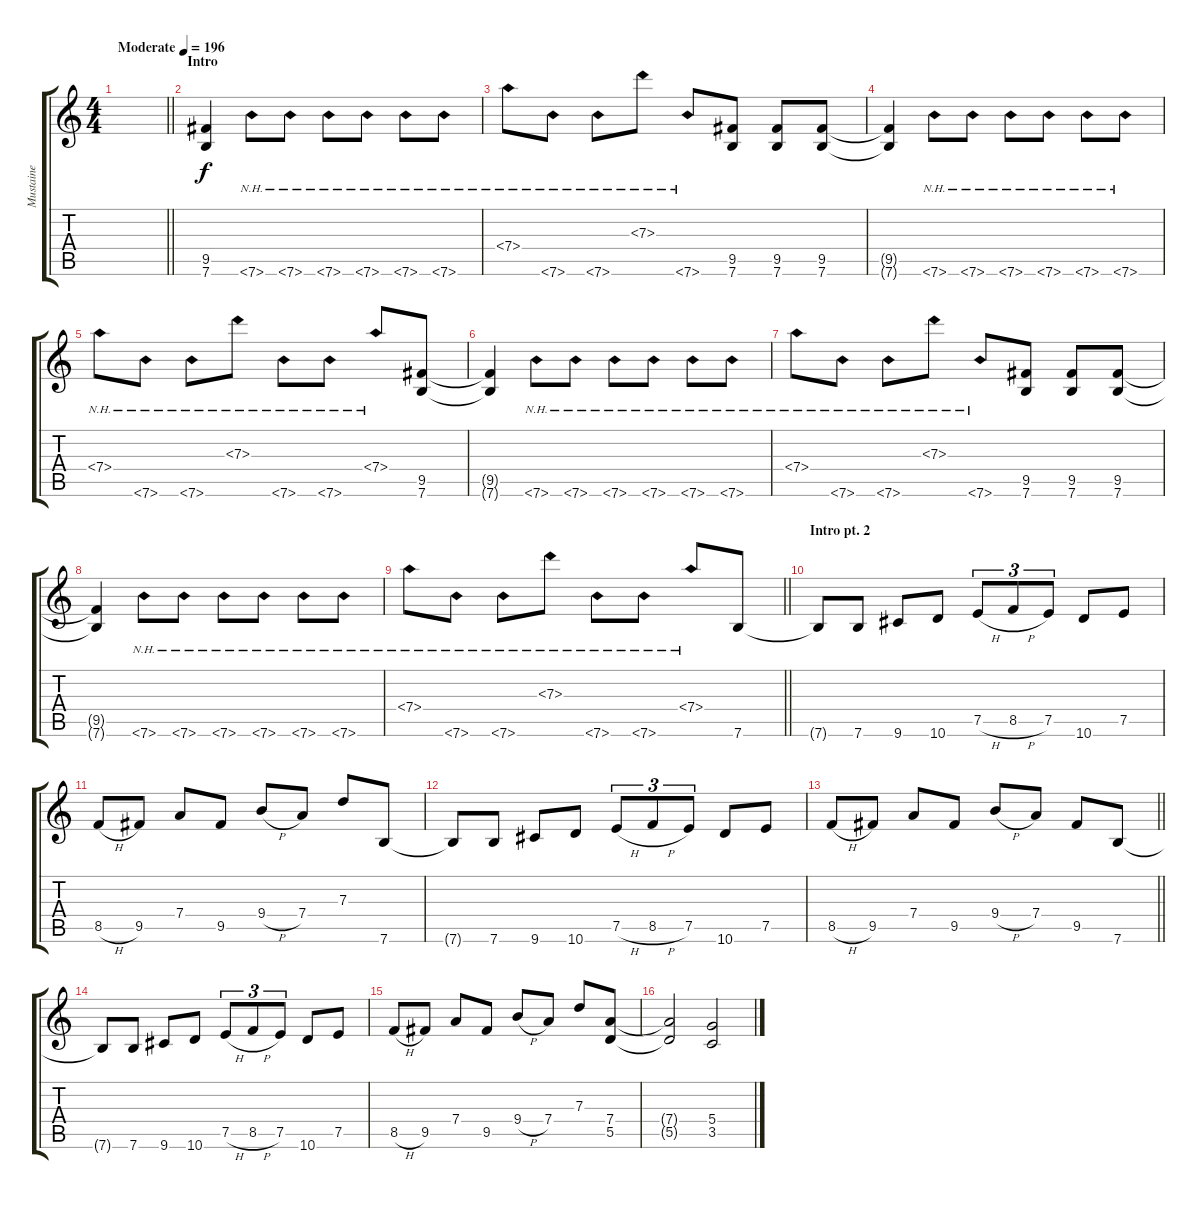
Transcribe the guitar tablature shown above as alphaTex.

\track ("Mustaine" "Mustaine") {instrument distortionguitar}
\staff {score tabs}
\tuning (E4 B3 G3 D3 A2 E2) {hide}
\ts (4 4)
\tempo (196 "Moderate")
\clef g2
\barLineRight lightlight
\ks c
|
\section ("" "Intro")
(9.5 7.6).4 7.6{nh}.8 7.6{nh}.8 7.6{nh}.8 7.6{nh}.8 7.6{nh}.8 7.6{nh}.8 |
7.4{nh}.8 7.6{nh}.8 7.6{nh}.8 7.3{nh}.8 7.6{nh}.8 (9.5 7.6).8 (9.5 7.6).8 (9.5 7.6).8 |
(9.5{t} 7.6{t}).4 7.6{nh}.8 7.6{nh}.8 7.6{nh}.8 7.6{nh}.8 7.6{nh}.8 7.6{nh}.8 |
7.4{nh}.8 7.6{nh}.8 7.6{nh}.8 7.3{nh}.8 7.6{nh}.8 7.6{nh}.8 7.4{nh}.8 (9.5 7.6).8 |
(9.5{t} 7.6{t}).4 7.6{nh}.8 7.6{nh}.8 7.6{nh}.8 7.6{nh}.8 7.6{nh}.8 7.6{nh}.8 |
7.4{nh}.8 7.6{nh}.8 7.6{nh}.8 7.3{nh}.8 7.6{nh}.8 (9.5 7.6).8 (9.5 7.6).8 (9.5 7.6).8 |
(9.5{t} 7.6{t}).4 7.6{nh}.8 7.6{nh}.8 7.6{nh}.8 7.6{nh}.8 7.6{nh}.8 7.6{nh}.8 |
\barLineRight lightlight
7.4{nh}.8 7.6{nh}.8 7.6{nh}.8 7.3{nh}.8 7.6{nh}.8 7.6{nh}.8 7.4{nh}.8 7.6.8 |
\section ("" "Intro pt. 2")
7.6{t}.8 7.6.8 9.6.8 10.6.8 7.5{h}.8{tu (3 2)} 8.5{h}.8{tu (3 2)} 7.5.8{tu (3 2)} 10.6.8 7.5.8 |
8.5{h}.8 9.5.8 7.4.8 9.5.8 9.4{h}.8 7.4.8 7.3.8 7.6.8 |
7.6{t}.8 7.6.8 9.6.8 10.6.8 7.5{h}.8{tu (3 2)} 8.5{h}.8{tu (3 2)} 7.5.8{tu (3 2)} 10.6.8 7.5.8 |
\barLineRight lightlight
8.5{h}.8 9.5.8 7.4.8 9.5.8 9.4{h}.8 7.4.8 9.5.8 7.6.8 |
7.6{t}.8 7.6.8 9.6.8 10.6.8 7.5{h}.8{tu (3 2)} 8.5{h}.8{tu (3 2)} 7.5.8{tu (3 2)} 10.6.8 7.5.8 |
8.5{h}.8 9.5.8 7.4.8 9.5.8 9.4{h}.8 7.4.8 7.3.8 (7.4 5.5).8 |
(7.4{t} 5.5{t}).2 (5.4 3.5).2
